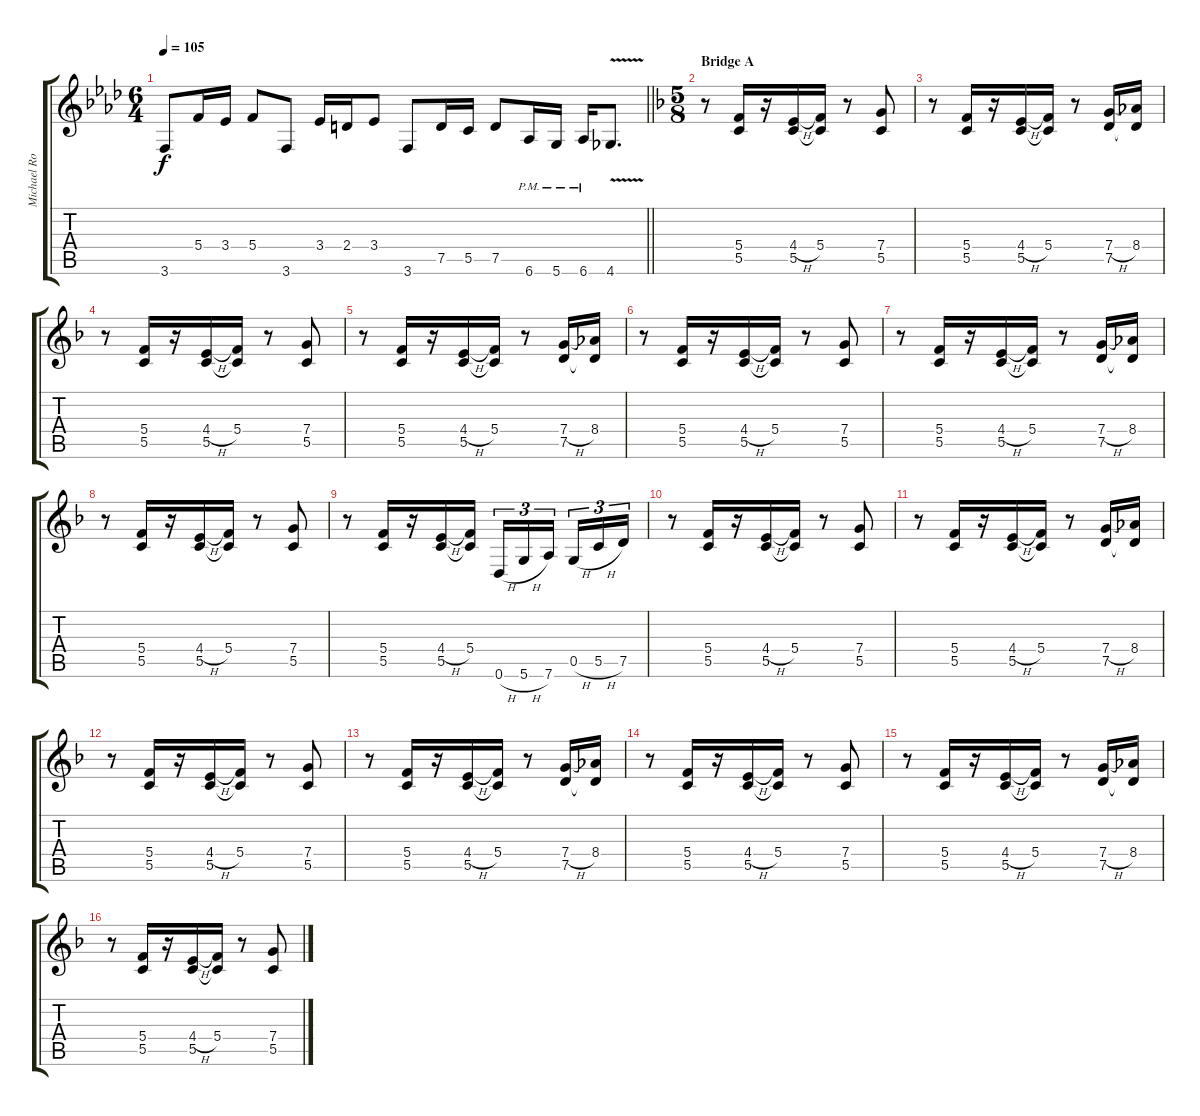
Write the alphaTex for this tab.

\track ("Michael Romeo Gtr. L" "Michael Ro") {instrument distortionguitar}
\staff {score tabs}
\tuning (D4 A3 F3 C3 G2 D2) {hide}
\ts (6 4)
\tempo 105
\clef g2
\barLineRight lightlight
\ks fminor
3.6.8{dy f} 5.4.16 3.4.16 5.4.8 3.6.8 3.4.16 2.4.16 3.4.8 3.6.8 7.5.16 5.5.16 7.5.8 6.6{pm}.16 5.6{pm}.16 6.6{pm}.16 4.6{v}.8{d} |
\ts (5 8)
\section ("" "Bridge A")
\ks dminor
r.8{volume 13 balance 4 instrument overdrivenguitar} (5.4 5.5).16 r.16 (4.4{h} 5.5).16 (5.4 5.5{t}).16 r.8 (7.4 5.5).8 |
r.8 (5.4 5.5).16 r.16 (4.4{h} 5.5).16 (5.4 5.5{t}).16 r.8 (7.4{h} 7.5).16 (8.4 7.5{t}).16 |
r.8 (5.4 5.5).16 r.16 (4.4{h} 5.5).16 (5.4 5.5{t}).16 r.8 (7.4 5.5).8 |
r.8 (5.4 5.5).16 r.16 (4.4{h} 5.5).16 (5.4 5.5{t}).16 r.8 (7.4{h} 7.5).16 (8.4 7.5{t}).16 |
r.8 (5.4 5.5).16 r.16 (4.4{h} 5.5).16 (5.4 5.5{t}).16 r.8 (7.4 5.5).8 |
r.8 (5.4 5.5).16 r.16 (4.4{h} 5.5).16 (5.4 5.5{t}).16 r.8 (7.4{h} 7.5).16 (8.4 7.5{t}).16 |
r.8 (5.4 5.5).16 r.16 (4.4{h} 5.5).16 (5.4 5.5{t}).16 r.8 (7.4 5.5).8 |
r.8 (5.4 5.5).16 r.16 (4.4{h} 5.5).16 (5.4 5.5{t}).16 0.6{h}.16{tu (3 2)} 5.6{h}.16{tu (3 2)} 7.6.16{tu (3 2)} 0.5{h}.16{tu (3 2)} 5.5{h}.16{tu (3 2)} 7.5.16{tu (3 2)} |
r.8 (5.4 5.5).16 r.16 (4.4{h} 5.5).16 (5.4 5.5{t}).16 r.8 (7.4 5.5).8 |
r.8 (5.4 5.5).16 r.16 (4.4{h} 5.5).16 (5.4 5.5{t}).16 r.8 (7.4{h} 7.5).16 (8.4 7.5{t}).16 |
r.8 (5.4 5.5).16 r.16 (4.4{h} 5.5).16 (5.4 5.5{t}).16 r.8 (7.4 5.5).8 |
r.8 (5.4 5.5).16 r.16 (4.4{h} 5.5).16 (5.4 5.5{t}).16 r.8 (7.4{h} 7.5).16 (8.4 7.5{t}).16 |
r.8 (5.4 5.5).16 r.16 (4.4{h} 5.5).16 (5.4 5.5{t}).16 r.8 (7.4 5.5).8 |
r.8 (5.4 5.5).16 r.16 (4.4{h} 5.5).16 (5.4 5.5{t}).16 r.8 (7.4{h} 7.5).16 (8.4 7.5{t}).16 |
r.8 (5.4 5.5).16 r.16 (4.4{h} 5.5).16 (5.4 5.5{t}).16 r.8 (7.4 5.5).8
